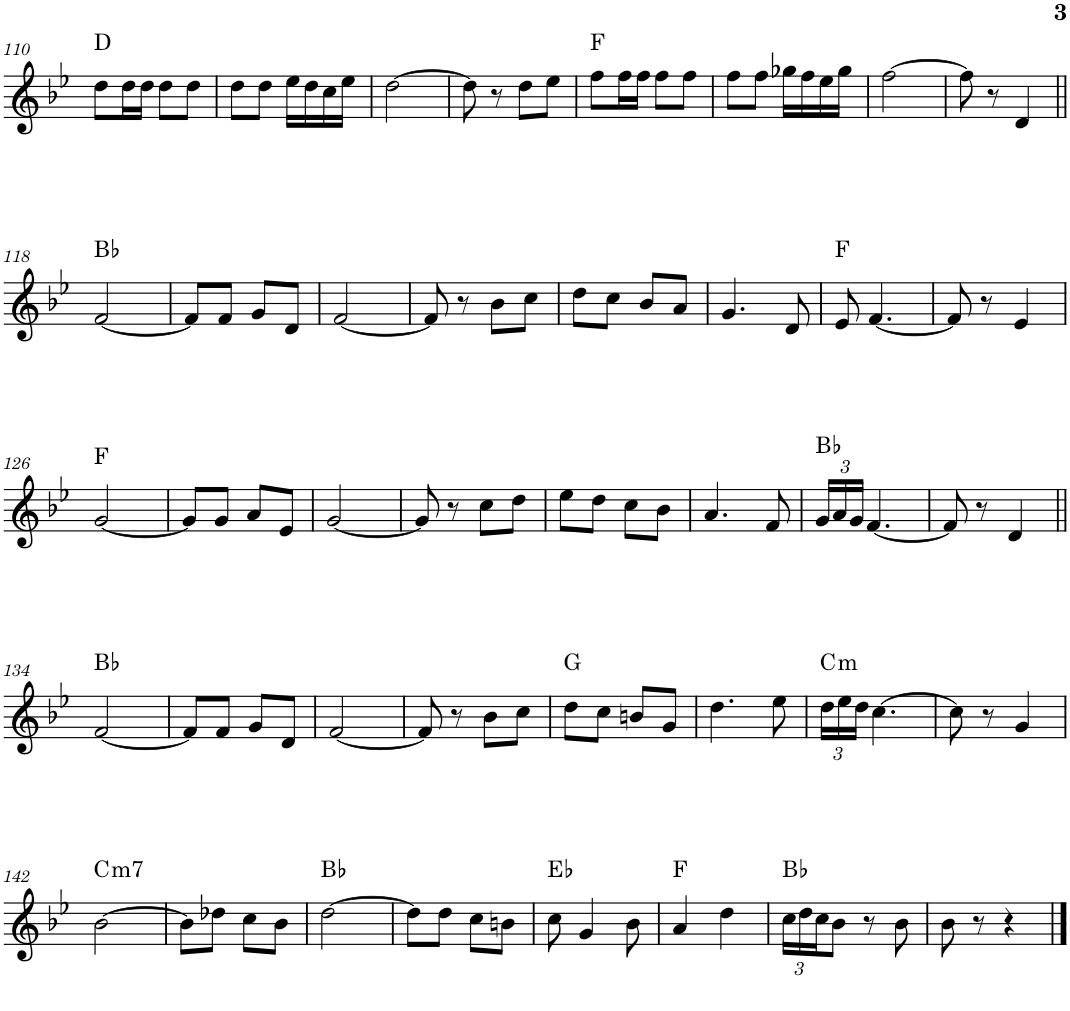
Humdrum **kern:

**kern	**harte
*part1	*part1
*staff1	*
*I"Piano	*
*I'Pno.	*
!!LO:PB:g=z
*clefG2	*
*k[b-e-]	*
*M2/4	*
=110	=110
8dd\L	D:maj
16dd\L	.
16dd\JJ	.
8dd\L	.
8dd\J	.
=111	=111
8dd\L	.
8dd\J	.
16ee-\LL	.
16dd\	.
16cc\	.
16ee-\JJ	.
=112	=112
[2dd\	.
=113	=113
8dd\]	.
8r	.
8dd\L	.
8ee-\J	.
=114	=114
8ff\L	F:maj
16ff\L	.
16ff\JJ	.
8ff\L	.
8ff\J	.
=115	=115
8ff\L	.
8ff\J	.
16gg-X\LL	.
16ff\	.
16ee-\	.
16gg-\JJ	.
=116	=116
[2ff\	.
=117	=117
8ff\]	.
8r	.
4d/	.
!!LO:LB:g=z
=118||	=118||
[2f/	Bb:maj
=119	=119
8f/L]	.
8f/J	.
8g/L	.
8d/J	.
=120	=120
[2f/	.
=121	=121
8f/]	.
8r	.
8b-\L	.
8cc\J	.
=122	=122
8dd\L	.
8cc\J	.
8b-/L	.
8a/J	.
=123	=123
4.g/	.
8d/	.
=124	=124
8e-/	F:maj
[4.f/	.
=125	=125
8f/]	.
8r	.
4e-/	.
!!LO:LB:g=z
=126	=126
[2g/	F:maj
=127	=127
8g/L]	.
8g/J	.
8a/L	.
8e-/J	.
=128	=128
[2g/	.
=129	=129
8g/]	.
8r	.
8cc\L	.
8dd\J	.
=130	=130
8ee-\L	.
8dd\J	.
8cc\L	.
8b-\J	.
=131	=131
4.a/	.
8f/	.
=132	=132
*Xbrackettup	*
24g/LL	Bb:maj
24a/	.
24g/JJ	.
[4.f/	.
=133	=133
8f/]	.
8r	.
4d/	.
!!LO:LB:g=z
=134||	=134||
[2f/	Bb:maj
=135	=135
8f/L]	.
8f/J	.
8g/L	.
8d/J	.
=136	=136
[2f/	.
=137	=137
8f/]	.
8r	.
8b-\L	.
8cc\J	.
=138	=138
8dd\L	G:maj
8cc\J	.
8bn/L	.
8g/J	.
=139	=139
4.dd\	.
8ee-\	.
=140	=140
!	!LO:H:kt=m
24dd\LL	C:min
24ee-\	.
24dd\JJ	.
[4.cc\	.
=141	=141
8cc\]	.
8r	.
4g/	.
!!LO:LB:g=z
=142	=142
!	!LO:H:kt=m7
[2b-\	C:min7
=143	=143
8b-\L]	.
8dd-X\J	.
8cc\L	.
8b-\J	.
=144	=144
[2dd\	Bb:maj
=145	=145
8dd\L]	.
8dd\J	.
8cc\L	.
8bn\J	.
=146	=146
8cc\	Eb:maj
4g/	.
8b-\	.
=147	=147
4a/	F:maj
4dd\	.
=148	=148
24cc\LL	Bb:maj
24dd\	.
24cc\J	.
8b-\J	.
8r	.
8b-\	.
=149	=149
8b-\	.
8r	.
4r	.
==	==
*-	*-
